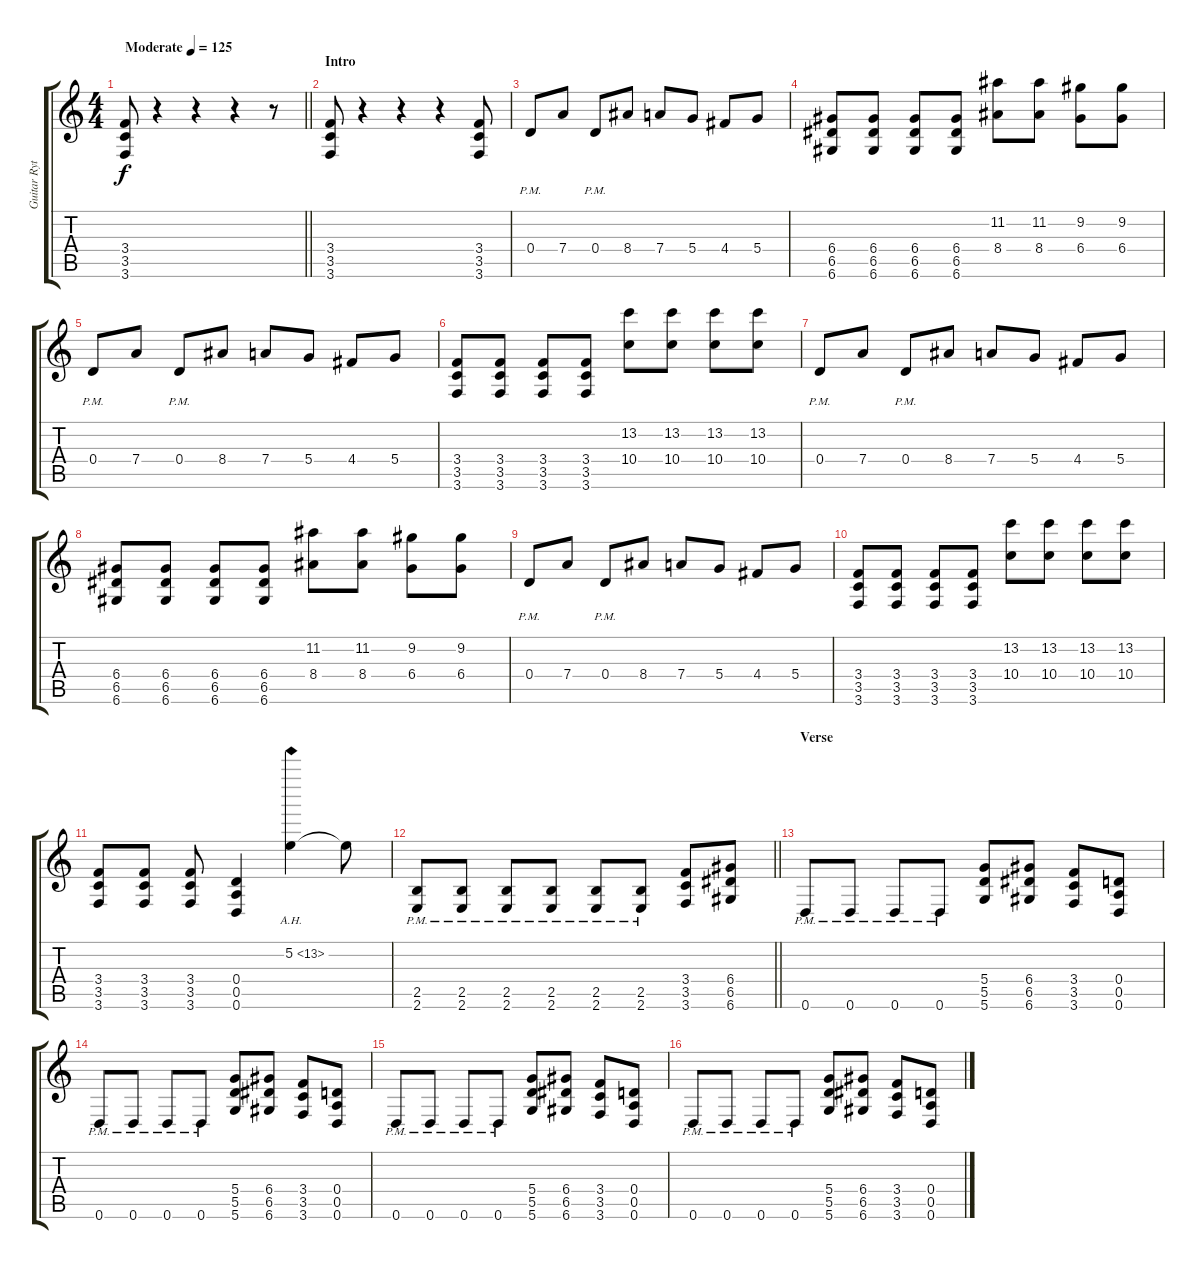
\track ("Guitar Rythm" "Guitar Ryt") {instrument distortionguitar}
\staff {score tabs}
\tuning (E4 B3 G3 D3 A2 D2) {hide}
\ts (4 4)
\tempo (125 "Moderate")
\clef g2
\barLineRight lightlight
\ks c
(3.4 3.5 3.6).8{dy f instrument distortionguitar} r.4 r.4 r.4 r.8 |
\section ("" "Intro")
(3.4 3.5 3.6).8 r.4 r.4 r.4 (3.4 3.5 3.6).8 |
0.4{pm}.8 7.4.8 0.4{pm}.8 8.4.8 7.4.8 5.4.8 4.4.8 5.4.8 |
(6.4 6.5 6.6).8 (6.4 6.5 6.6).8 (6.4 6.5 6.6).8 (6.4 6.5 6.6).8 (11.2 8.4).8 (11.2 8.4).8 (9.2 6.4).8 (9.2 6.4).8 |
0.4{pm}.8 7.4.8 0.4{pm}.8 8.4.8 7.4.8 5.4.8 4.4.8 5.4.8 |
(3.4 3.5 3.6).8 (3.4 3.5 3.6).8 (3.4 3.5 3.6).8 (3.4 3.5 3.6).8 (13.2 10.4).8 (13.2 10.4).8 (13.2 10.4).8 (13.2 10.4).8 |
0.4{pm}.8 7.4.8 0.4{pm}.8 8.4.8 7.4.8 5.4.8 4.4.8 5.4.8 |
(6.4 6.5 6.6).8 (6.4 6.5 6.6).8 (6.4 6.5 6.6).8 (6.4 6.5 6.6).8 (11.2 8.4).8 (11.2 8.4).8 (9.2 6.4).8 (9.2 6.4).8 |
0.4{pm}.8 7.4.8 0.4{pm}.8 8.4.8 7.4.8 5.4.8 4.4.8 5.4.8 |
(3.4 3.5 3.6).8 (3.4 3.5 3.6).8 (3.4 3.5 3.6).8 (3.4 3.5 3.6).8 (13.2 10.4).8 (13.2 10.4).8 (13.2 10.4).8 (13.2 10.4).8 |
(3.4 3.5 3.6).8 (3.4 3.5 3.6).8 (3.4 3.5 3.6).8 (0.4 0.5 0.6).4 5.2{ah 8}.4 5.2{t}.8 |
\barLineRight lightlight
(2.5{pm} 2.6{pm}).8 (2.5{pm} 2.6{pm}).8 (2.5{pm} 2.6{pm}).8 (2.5{pm} 2.6{pm}).8 (2.5{pm} 2.6{pm}).8 (2.5{pm} 2.6{pm}).8 (3.4 3.5 3.6).8 (6.4 6.5 6.6).8 |
\section ("" "Verse")
0.6{pm}.8 0.6{pm}.8 0.6{pm}.8 0.6{pm}.8 (5.4 5.5 5.6).8 (6.4 6.5 6.6).8 (3.4 3.5 3.6).8 (0.4 0.5 0.6).8 |
0.6{pm}.8 0.6{pm}.8 0.6{pm}.8 0.6{pm}.8 (5.4 5.5 5.6).8 (6.4 6.5 6.6).8 (3.4 3.5 3.6).8 (0.4 0.5 0.6).8 |
0.6{pm}.8 0.6{pm}.8 0.6{pm}.8 0.6{pm}.8 (5.4 5.5 5.6).8 (6.4 6.5 6.6).8 (3.4 3.5 3.6).8 (0.4 0.5 0.6).8 |
0.6{pm}.8 0.6{pm}.8 0.6{pm}.8 0.6{pm}.8 (5.4 5.5 5.6).8 (6.4 6.5 6.6).8 (3.4 3.5 3.6).8 (0.4 0.5 0.6).8
